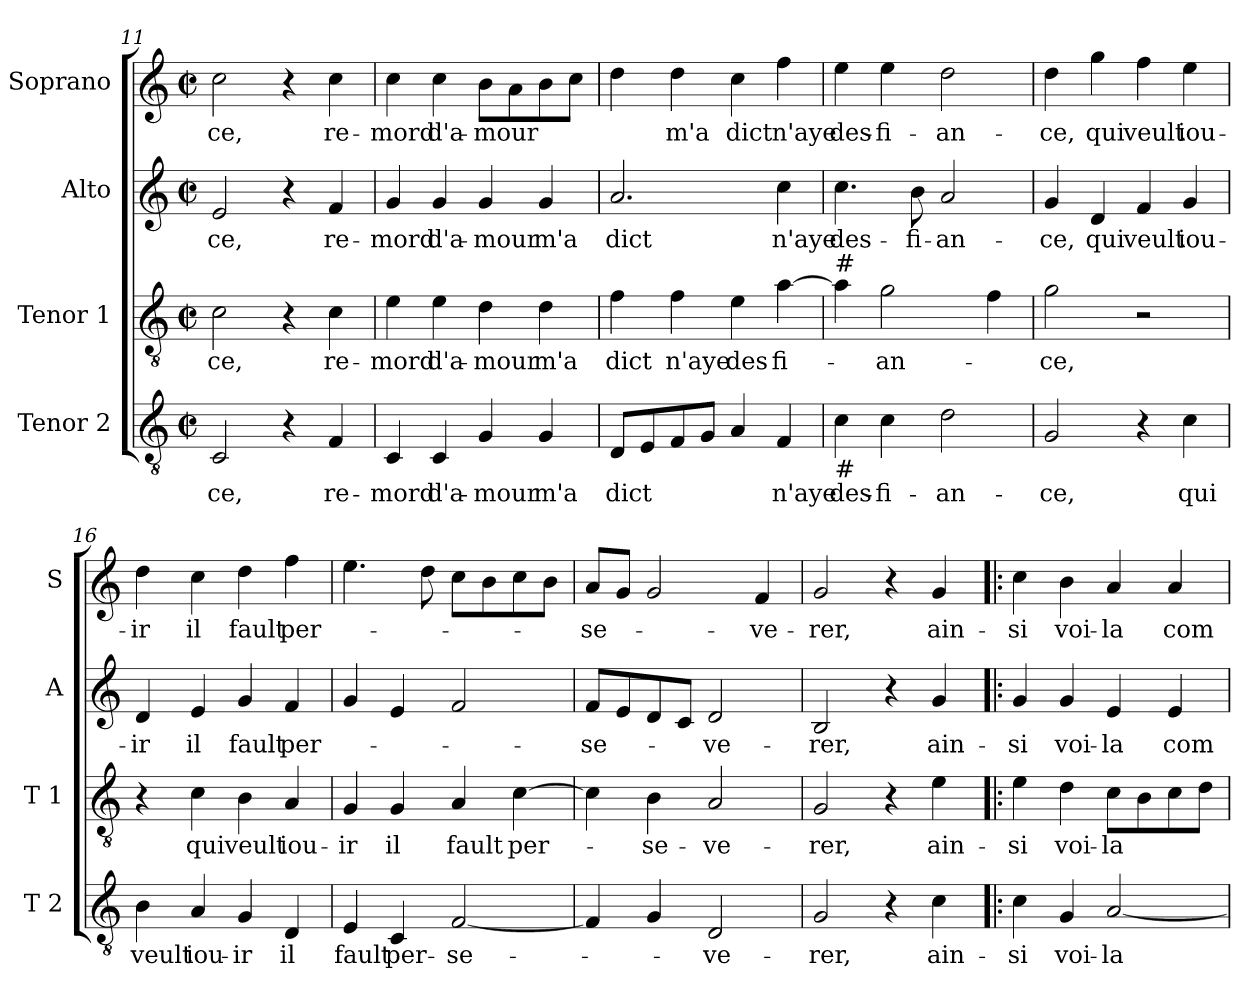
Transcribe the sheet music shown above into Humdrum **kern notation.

**kern	**text	**kern	**text	**kern	**text	**kern	**text
*part4	*part4	*part3	*part3	*part2	*part2	*part1	*part1
*staff4	*staff4	*staff3	*staff3	*staff2	*staff2	*staff1	*staff1
*I"Tenor 2	*	*I"Tenor 1	*	*I"Alto	*	*I"Soprano	*
*I'T 2	*	*I'T 1	*	*I'A	*	*I'S	*
!!LO:PB:g=z
*clefGv2	*	*clefGv2	*	*clefG2	*	*clefG2	*
*k[]	*	*k[]	*	*k[]	*	*k[]	*
*C:	*	*C:	*	*C:	*	*C:	*
*M2/2	*	*M2/2	*	*M2/2	*	*M2/2	*
*met(c|)	*	*met(c|)	*	*met(c|)	*	*met(c|)	*
=11	=11	=11	=11	=11	=11	=11	=11
!	!LO:LY:b	!	!LO:LY:b	!	!LO:LY:b	!	!LO:LY:b
2C/	ce,	2c\	ce,	2e/	ce,	2cc\	ce,
4r	.	4r	.	4r	.	4r	.
!	!LO:LY:b	!	!LO:LY:b	!	!LO:LY:b	!	!LO:LY:b
4F/	re-	4c\	re-	4f/	re-	4cc\	re-
=12	=12	=12	=12	=12	=12	=12	=12
!	!LO:LY:b	!	!LO:LY:b	!	!LO:LY:b	!	!LO:LY:b
4C/	-mord	4e\	-mord	4g/	-mord	4cc\	-mord
!	!LO:LY:b	!	!LO:LY:b	!	!LO:LY:b	!	!LO:LY:b
4C/	d'a-	4e\	d'a-	4g/	d'a-	4cc\	d'a-
!	!LO:LY:b	!	!LO:LY:b	!	!LO:LY:b	!	!LO:LY:b
4G/	-mour	4d\	-mour	4g/	-mour	8b\L	-mour
.	.	.	.	.	.	8a\	.
!	!LO:LY:b	!	!LO:LY:b	!	!LO:LY:b	!	!
4G/	m'a	4d\	m'a	4g/	m'a	8b\	.
.	.	.	.	.	.	8cc\J	.
=13	=13	=13	=13	=13	=13	=13	=13
!	!LO:LY:b	!	!LO:LY:b	!	!LO:LY:b	!	!
8D/L	dict	4f\	dict	2.a/	dict	4dd\	.
8E/	.	.	.	.	.	.	.
!	!	!	!LO:LY:b	!	!	!	!LO:LY:b
8F/	.	4f\	n'aye	.	.	4dd\	m'a
8G/J	.	.	.	.	.	.	.
!	!	!	!LO:LY:b	!	!	!	!LO:LY:b
4A/	.	4e\	des	.	.	4cc\	dict
!	!LO:LY:b	!	!LO:LY:b	!	!LO:LY:b	!	!LO:LY:b
4F/	n'aye	[4a\	fi-	4cc\	n'aye	4ff\	n'aye
=14	=14	=14	=14	=14	=14	=14	=14
!	!	!LO:TX:a:t=#	!	!	!	!	!
!LO:TX:b:t=#	!	!	!	!	!	!	!
!	!LO:LY:b	!	!	!	!LO:LY:b	!	!LO:LY:b
4c\	des-	4a\]	.	4.cc\	des-	4ee\	des-
!	!LO:LY:b	!	!LO:LY:b	!	!	!	!LO:LY:b
4c\	-fi-	2g\	-an-	.	.	4ee\	-fi-
!	!	!	!	!	!LO:LY:b	!	!
.	.	.	.	8b\	-fi-	.	.
!	!LO:LY:b	!	!	!	!LO:LY:b	!	!LO:LY:b
2d\	-an-	.	.	2a/	-an-	2dd\	-an-
.	.	4f\	.	.	.	.	.
=15	=15	=15	=15	=15	=15	=15	=15
!	!LO:LY:b	!	!LO:LY:b	!	!LO:LY:b	!	!LO:LY:b
2G/	-ce,	2g\	-ce,	4g/	-ce,	4dd\	-ce,
!	!	!	!	!	!LO:LY:b	!	!LO:LY:b
.	.	.	.	4d/	qui	4gg\	qui
!	!	!	!	!	!LO:LY:b	!	!LO:LY:b
4r	.	2r	.	4f/	veult	4ff\	veult
!	!LO:LY:b	!	!	!	!LO:LY:b	!	!LO:LY:b
4c\	qui	.	.	4g/	iou-	4ee\	iou-
!!LO:LB:g=z
=16	=16	=16	=16	=16	=16	=16	=16
!	!LO:LY:b	!	!	!	!LO:LY:b	!	!LO:LY:b
4B\	veult	4r	.	4d/	-ir	4dd\	-ir
!	!LO:LY:b	!	!LO:LY:b	!	!LO:LY:b	!	!LO:LY:b
4A/	iou-	4c\	qui	4e/	il	4cc\	il
!	!LO:LY:b	!	!LO:LY:b	!	!LO:LY:b	!	!LO:LY:b
4G/	-ir	4B\	veult	4g/	fault	4dd\	fault
!	!LO:LY:b	!	!LO:LY:b	!	!LO:LY:b	!	!LO:LY:b
4D/	il	4A/	iou-	4f/	per-	4ff\	per-
=17	=17	=17	=17	=17	=17	=17	=17
!	!LO:LY:b	!	!LO:LY:b	!	!	!	!
4E/	fault	4G/	-ir	4g/	.	4.ee\	.
!	!LO:LY:b	!	!LO:LY:b	!	!	!	!
4C/	per-	4G/	il	4e/	.	.	.
.	.	.	.	.	.	8dd\	.
!	!LO:LY:b	!	!LO:LY:b	!	!	!	!
[2F/	-se-	4A/	fault	2f/	.	8cc\L	.
.	.	.	.	.	.	8b\	.
!	!	!	!LO:LY:b	!	!	!	!
.	.	[4c\	per-	.	.	8cc\	.
.	.	.	.	.	.	8b\J	.
=18	=18	=18	=18	=18	=18	=18	=18
!	!	!	!	!	!LO:LY:b	!	!LO:LY:b
4F/]	.	4c\]	.	8f/L	-se-	8a/L	-se-
.	.	.	.	8e/	.	8g/J	.
!	!	!	!LO:LY:b	!	!	!	!
4G/	.	4B\	-se-	8d/	.	2g/	.
.	.	.	.	8c/J	.	.	.
!	!LO:LY:b	!	!LO:LY:b	!	!LO:LY:b	!	!
2D/	-ve-	2A/	-ve-	2d/	-ve-	.	.
!	!	!	!	!	!	!	!LO:LY:b
.	.	.	.	.	.	4f/	-ve-
=19	=19	=19	=19	=19	=19	=19	=19
!	!LO:LY:b	!	!LO:LY:b	!	!LO:LY:b	!	!LO:LY:b
2G/	-rer,	2G/	-rer,	2B/	-rer,	2g/	-rer,
4r	.	4r	.	4r	.	4r	.
!	!LO:LY:b	!	!LO:LY:b	!	!LO:LY:b	!	!LO:LY:b
4c\	ain-	4e\	ain-	4g/	ain-	4g/	ain-
=20!|:	=20!|:	=20!|:	=20!|:	=20!|:	=20!|:	=20!|:	=20!|:
!	!LO:LY:b	!	!LO:LY:b	!	!LO:LY:b	!	!LO:LY:b
4c\	-si	4e\	-si	4g/	-si	4cc\	-si
!	!LO:LY:b	!	!LO:LY:b	!	!LO:LY:b	!	!LO:LY:b
4G/	voi-	4d\	voi-	4g/	voi-	4b\	voi-
!	!LO:LY:b	!	!LO:LY:b	!	!LO:LY:b	!	!LO:LY:b
[2A/	-la	8c\L	-la	4e/	-la	4a/	-la
.	.	8B\	.	.	.	.	.
!	!	!	!	!	!LO:LY:b	!	!LO:LY:b
.	.	8c\	.	4e/	com-	4a/	com-
.	.	8d\J	.	.	.	.	.
=	=	=	=	=	=	=	=
*-	*-	*-	*-	*-	*-	*-	*-
